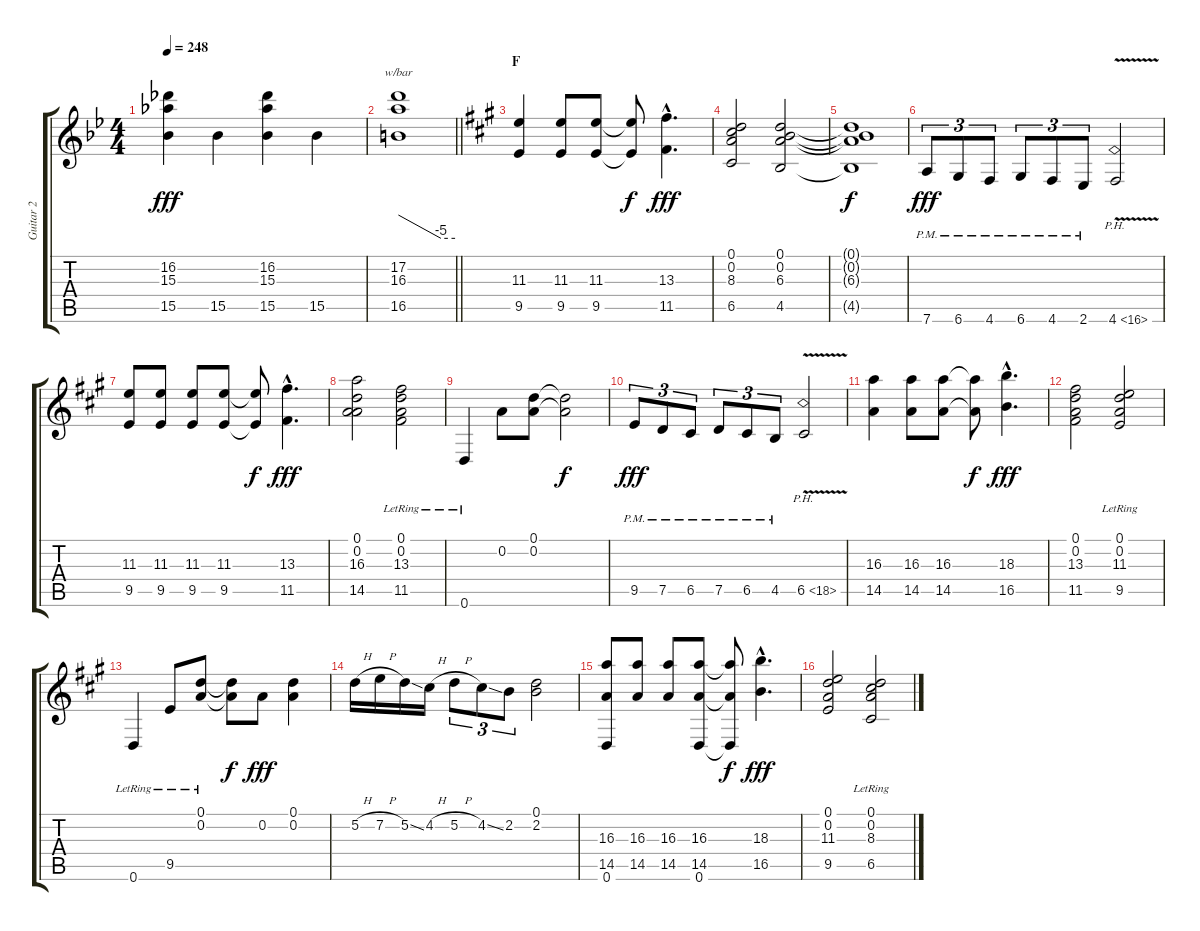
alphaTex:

\track ("Guitar 2" "Guitar 2") {instrument distortionguitar}
\staff {score tabs}
\tuning (D4 A3 F3 C3 G2 D2) {hide}
\ts (4 4)
\tempo 248
\clef g2
\ks bb
(16.2 15.3 15.5).4{dy fff} 15.5.4 (16.2 15.3 15.5).4 15.5.4 |
\barLineRight lightlight
(17.2 16.3 16.5).1{tbe (custom default 0 0 45 -20 60 -20)} |
\section ("" "F")
\ks a
(11.3 9.5).4 (11.3 9.5).8 (11.3 9.5).8 (11.3{t} 9.5{t}).8{dy f} (13.3{hac} 11.5{hac}).4{d dy fff} |
(0.1 0.2 8.3 6.5).2 (0.1 0.2 6.3 4.5).2 |
(0.1{t} 0.2{t} 6.3{t} 4.5{t}).1{dy f} |
7.6{pm}.8{tu (3 2) dy fff} 6.6{pm}.8{tu (3 2)} 4.6{pm}.8{tu (3 2)} 6.6{pm}.8{tu (3 2)} 4.6{pm}.8{tu (3 2)} 2.6{pm}.8{tu (3 2)} 4.6{ph 12 v}.2 |
(11.3 9.5).8 (11.3 9.5).8 (11.3 9.5).8 (11.3 9.5).8 (11.3{t} 9.5{t}).8{dy f} (13.3{hac} 11.5{hac}).4{d dy fff} |
(0.1 0.2 16.3 14.5).2 (0.1{lr} 0.2{lr} 13.3{lr} 11.5{lr}).2 |
0.6{lr}.4 0.2.8 (0.1 0.2).8 (0.1{t} 0.2{t}).2{dy f} |
9.5{pm}.8{tu (3 2) dy fff} 7.5{pm}.8{tu (3 2)} 6.5{pm}.8{tu (3 2)} 7.5{pm}.8{tu (3 2)} 6.5{pm}.8{tu (3 2)} 4.5{pm}.8{tu (3 2)} 6.5{ph 12 v}.2 |
(16.3 14.5).4 (16.3 14.5).8 (16.3 14.5).8 (16.3{t} 14.5{t}).8{dy f} (18.3{hac} 16.5{hac}).4{d dy fff} |
(0.1 0.2 13.3 11.5).2 (0.1{lr} 0.2{lr} 11.3{lr} 9.5{lr}).2 |
0.6{lr}.4 9.5{lr}.8 (0.1{lr} 0.2).8 (0.1{t} 0.2{t}).8{dy f} 0.2.8{dy fff} (0.1 0.2).4 |
5.2{h}.16 7.2{h}.16 5.2{ss}.16 4.2{h}.16 5.2{h}.8{tu (3 2)} 4.2{ss}.8{tu (3 2)} 2.2.8{tu (3 2)} (0.1 2.2).2 |
(16.3 14.5 0.6).8 (16.3 14.5).8 (16.3 14.5).8 (16.3 14.5 0.6).8 (16.3{t} 14.5{t} 0.6{t}).8{dy f} (18.3{hac} 16.5{hac}).4{d dy fff} |
(0.1 0.2 11.3 9.5).2 (0.1{lr} 0.2{lr} 8.3{lr} 6.5{lr}).2
